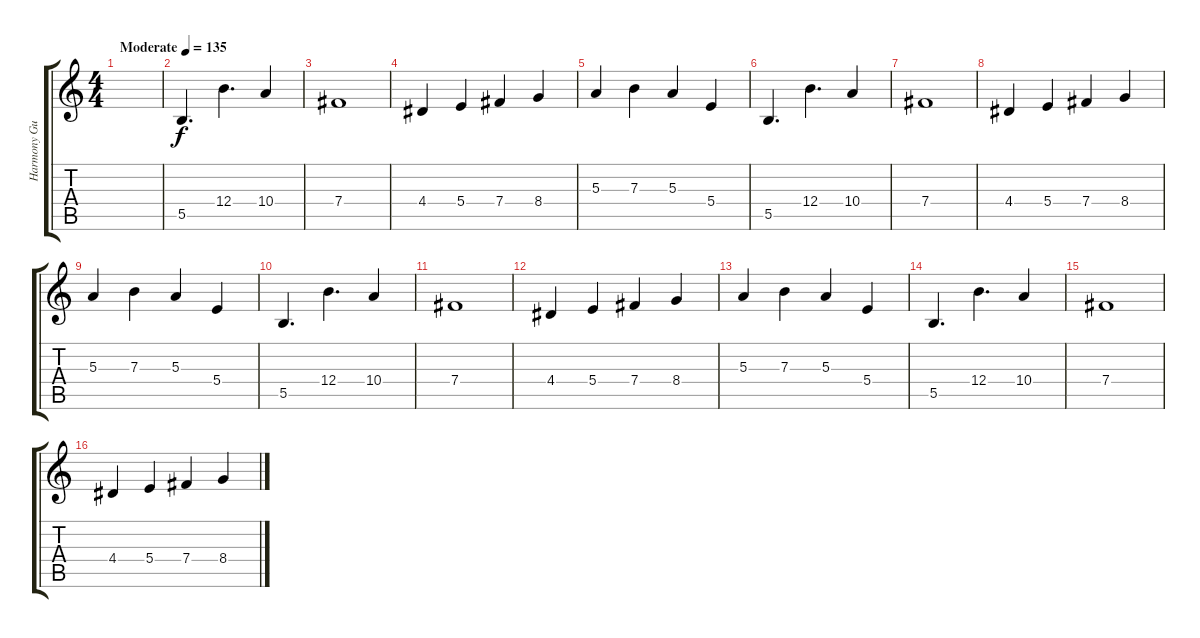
\track ("Harmony Guitar" "Harmony Gu") {instrument overdrivenguitar}
\staff {score tabs}
\tuning (Db4 Ab3 E3 B2 Gb2 B1) {hide}
\ts (4 4)
\tempo (135 "Moderate")
\clef g2
\ks c
|
5.5.4{d} 12.4.4{d} 10.4.4 |
7.4.1 |
4.4.4 5.4.4 7.4.4 8.4.4 |
5.3.4 7.3.4 5.3.4 5.4.4 |
5.5.4{d} 12.4.4{d} 10.4.4 |
7.4.1 |
4.4.4 5.4.4 7.4.4 8.4.4 |
5.3.4 7.3.4 5.3.4 5.4.4 |
5.5.4{d} 12.4.4{d} 10.4.4 |
7.4.1 |
4.4.4 5.4.4 7.4.4 8.4.4 |
5.3.4 7.3.4 5.3.4 5.4.4 |
5.5.4{d} 12.4.4{d} 10.4.4 |
7.4.1 |
4.4.4 5.4.4 7.4.4 8.4.4
